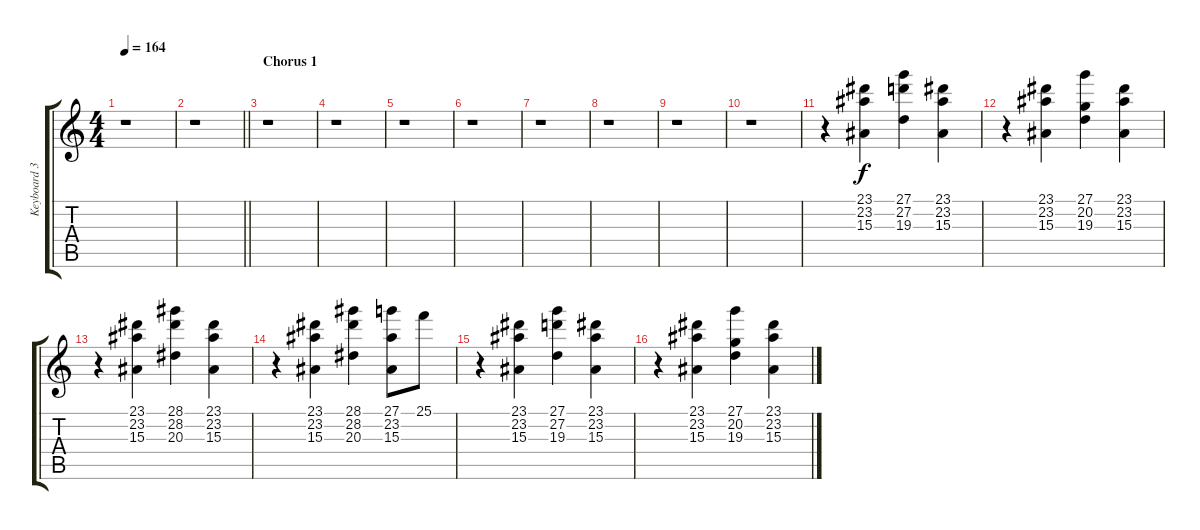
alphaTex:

\track ("Keyboard 3 (Pizzicato Strings)" "Keyboard 3") {instrument pizzicatostrings}
\staff {score tabs}
\tuning (E4 B3 G3 D3 A2 E2) {hide}
\ts (4 4)
\tempo 164
\clef g2
\ks c
r.1{dy f} |
\barLineRight lightlight
r.1 |
\section ("" "Chorus 1")
r.1 |
r.1 |
r.1 |
r.1 |
r.1 |
r.1 |
r.1 |
r.1 |
r.4 (23.1 23.2 15.3).4 (27.1 27.2 19.3).4 (23.1 23.2 15.3).4 |
r.4 (23.1 23.2 15.3).4 (27.1 20.2 19.3).4 (23.1 23.2 15.3).4 |
r.4 (23.1 23.2 15.3).4 (28.1 28.2 20.3).4 (23.1 23.2 15.3).4 |
r.4 (23.1 23.2 15.3).4 (28.1 28.2 20.3).4 (27.1 23.2 15.3).8 25.1.8 |
r.4 (23.1 23.2 15.3).4 (27.1 27.2 19.3).4 (23.1 23.2 15.3).4 |
r.4 (23.1 23.2 15.3).4 (27.1 20.2 19.3).4 (23.1 23.2 15.3).4
